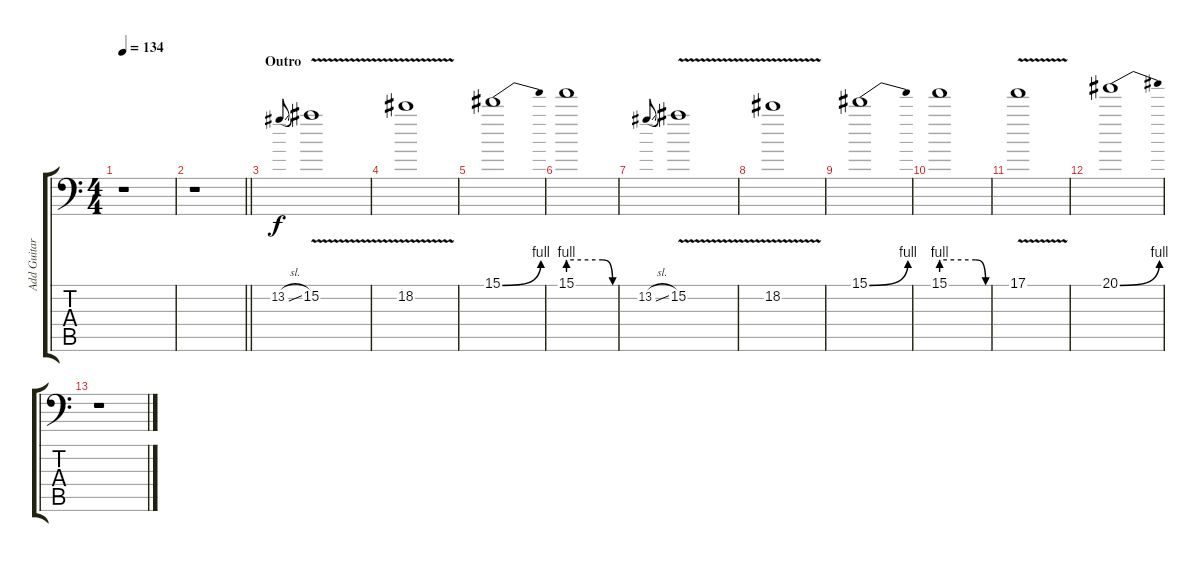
\track ("Add Guitar Right" "Add Guitar") {instrument overdrivenguitar}
\staff {score tabs}
\tuning (C4 G3 Eb3 Bb2 F2 Bb1) {hide}
\ts (4 4)
\tempo 134
\clef f4
\ks c
r.1{dy f} |
\barLineRight lightlight
r.1 |
\section ("" "Outro")
13.2{sl}.8{gr onbeat} 15.2{v}.1 |
18.2{v}.1 |
15.1{be (bend 0 0 60 4)}.1 |
15.1{be (custom 0 4 45 4 58 0 60 0)}.1 |
13.2{sl}.8{gr onbeat} 15.2{v}.1 |
18.2{v}.1 |
15.1{be (bend 0 0 60 4)}.1 |
15.1{be (custom 0 4 45 4 58 0 60 0)}.1 |
17.1{v}.1 |
20.1{be (bend 0 0 60 4)}.1 |
r.1
